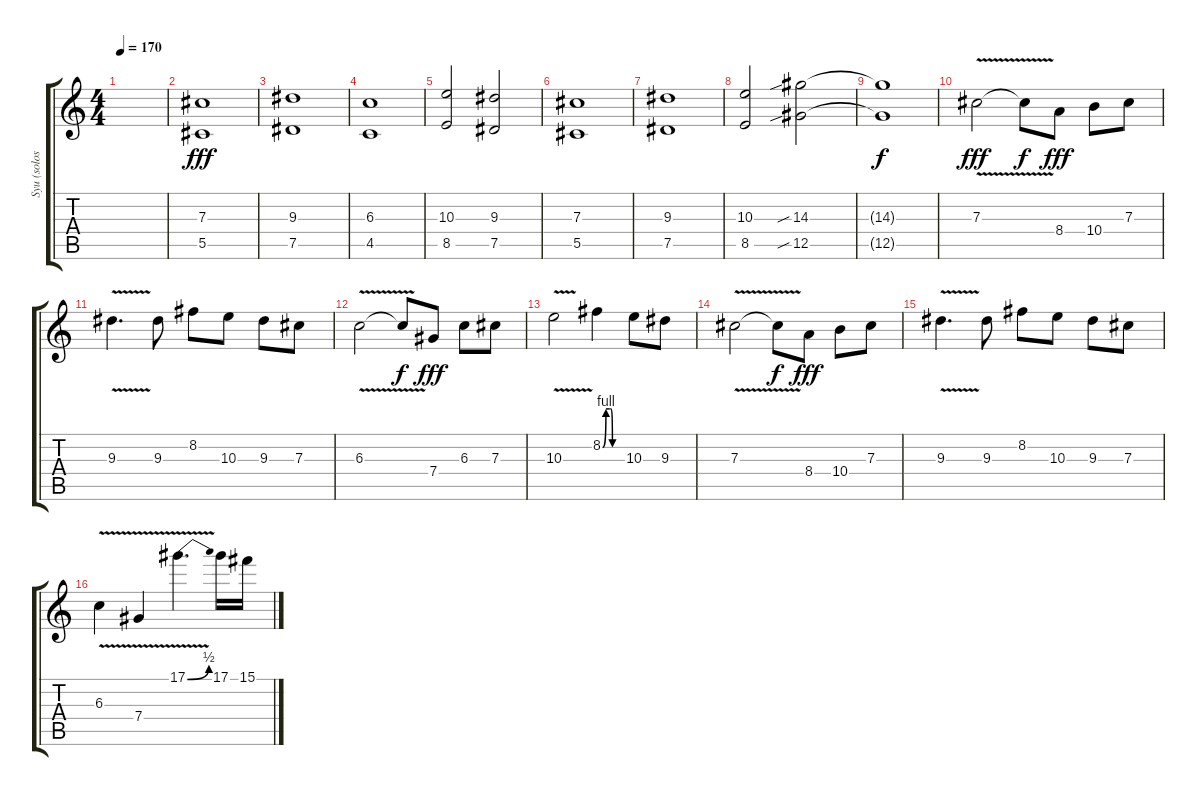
\track ("Syu (solos)" "Syu (solos") {instrument overdrivenguitar}
\staff {score tabs}
\tuning (Eb4 Bb3 Gb3 Db3 Ab2 Eb2) {hide}
\ts (4 4)
\tempo 170
\clef g2
\ks c
|
(7.3 5.5).1{dy fff} |
(9.3 7.5).1 |
(6.3 4.5).1 |
(10.3 8.5).2 (9.3 7.5).2 |
(7.3 5.5).1 |
(9.3 7.5).1 |
(10.3 8.5).2 (14.3{sib} 12.5{sib}).2 |
(14.3{t} 12.5{t}).1{dy f} |
7.3{v}.2{dy fff} 7.3{t}.8{dy f} 8.4.8{dy fff} 10.4.8 7.3.8 |
9.3{v}.4{d} 9.3.8 8.2.8 10.3.8 9.3.8 7.3.8 |
6.3{v}.2 6.3{t}.8{dy f} 7.4.8{dy fff} 6.3.8 7.3.8 |
10.3{v}.2 8.2{be (custom 0 0 10 4 20 4 25 4 30 0 60 0)}.4 10.3.8 9.3.8 |
7.3{v}.2 7.3{t}.8{dy f} 8.4.8{dy fff} 10.4.8 7.3.8 |
9.3{v}.4{d} 9.3.8 8.2.8 10.3.8 9.3.8 7.3.8 |
6.3{v}.4 7.4{v}.4 17.1{be (bend 0 0 60 2) v}.4{d} 17.1.16 15.1.16
